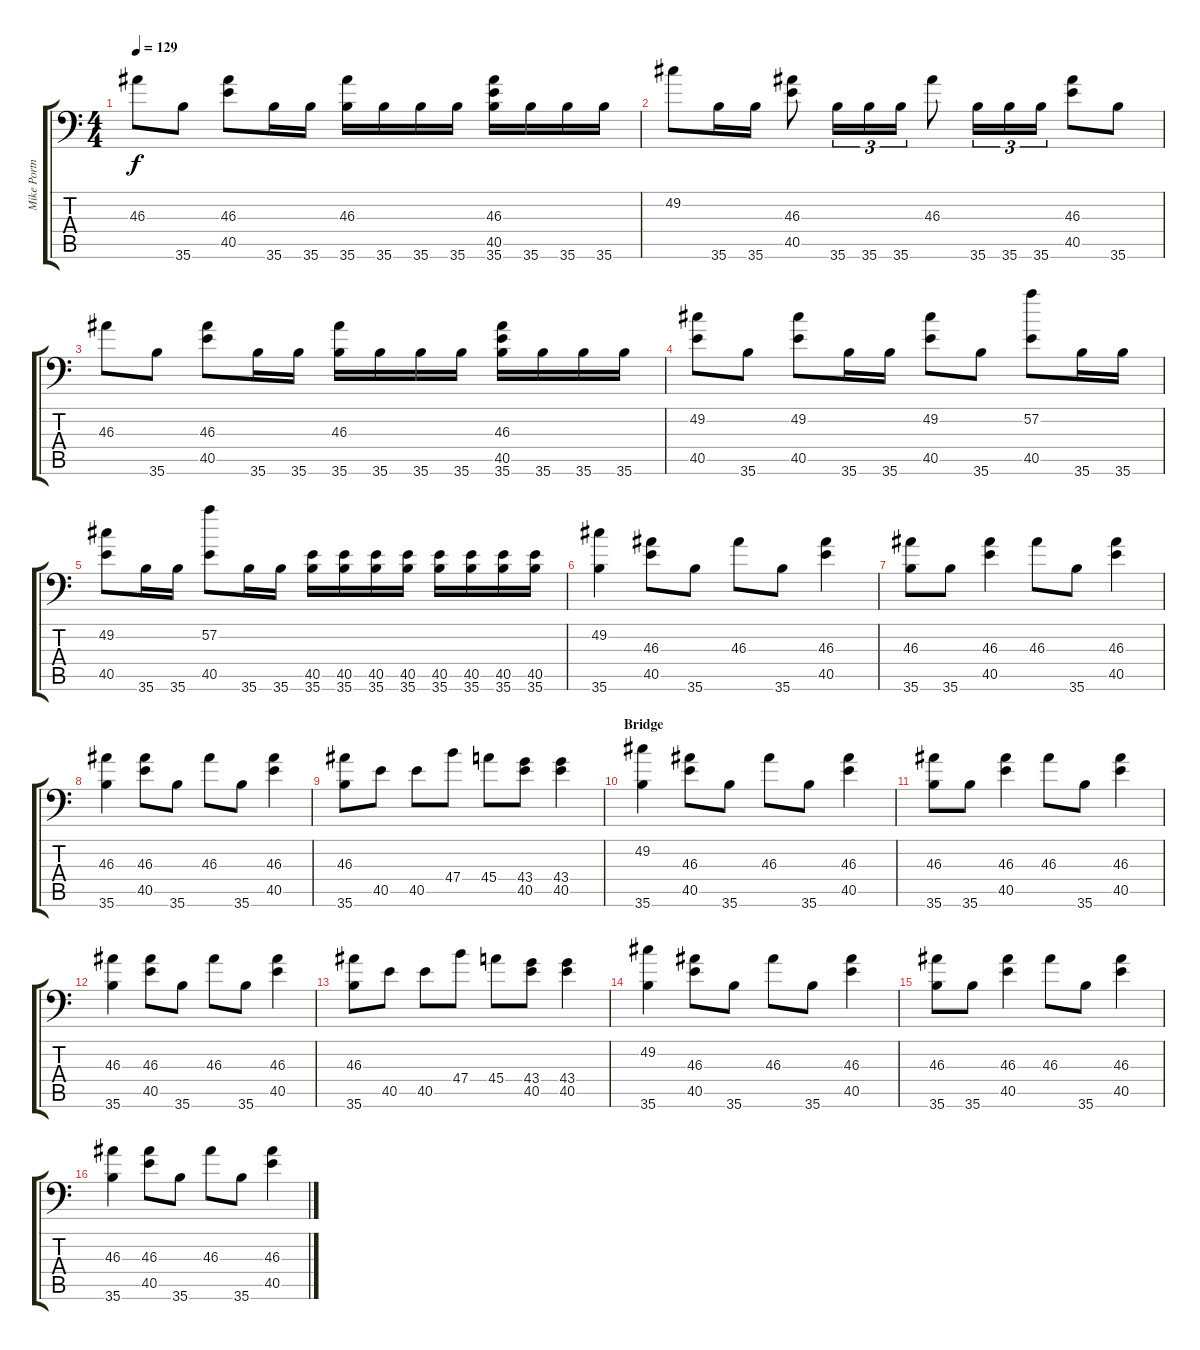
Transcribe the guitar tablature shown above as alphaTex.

\track ("Mike Portnoy (Drums)" "Mike Portn") {instrument acousticgrandpiano}
\staff {score tabs}
\tuning (C-1 C-1 C-1 C-1 C-1 C-1) {hide}
\ts (4 4)
\tempo 129
\clef f4
\ks c
46.3.8{dy f} 35.6.8 (46.3 40.5).8 35.6.16 35.6.16 (46.3 35.6).16 35.6.16 35.6.16 35.6.16 (46.3 40.5 35.6).16 35.6.16 35.6.16 35.6.16 |
49.2.8 35.6.16 35.6.16 (46.3 40.5).8 35.6.16{tu (3 2)} 35.6.16{tu (3 2)} 35.6.16{tu (3 2)} 46.3.8 35.6.16{tu (3 2)} 35.6.16{tu (3 2)} 35.6.16{tu (3 2)} (46.3 40.5).8 35.6.8 |
46.3.8 35.6.8 (46.3 40.5).8 35.6.16 35.6.16 (46.3 35.6).16 35.6.16 35.6.16 35.6.16 (46.3 40.5 35.6).16 35.6.16 35.6.16 35.6.16 |
(49.2 40.5).8 35.6.8 (49.2 40.5).8 35.6.16 35.6.16 (49.2 40.5).8 35.6.8 (57.2 40.5).8 35.6.16 35.6.16 |
(49.2 40.5).8 35.6.16 35.6.16 (57.2 40.5).8 35.6.16 35.6.16 (40.5 35.6).16 (40.5 35.6).16 (40.5 35.6).16 (40.5 35.6).16 (40.5 35.6).16 (40.5 35.6).16 (40.5 35.6).16 (40.5 35.6).16 |
(49.2 35.6).4 (46.3 40.5).8 35.6.8 46.3.8 35.6.8 (46.3 40.5).4 |
(46.3 35.6).8 35.6.8 (46.3 40.5).4 46.3.8 35.6.8 (46.3 40.5).4 |
(46.3 35.6).4 (46.3 40.5).8 35.6.8 46.3.8 35.6.8 (46.3 40.5).4 |
(46.3 35.6).8 40.5.8 40.5.8 47.4.8 45.4.8 (43.4 40.5).8 (43.4 40.5).4 |
\section ("" "Bridge")
(49.2 35.6).4 (46.3 40.5).8 35.6.8 46.3.8 35.6.8 (46.3 40.5).4 |
(46.3 35.6).8 35.6.8 (46.3 40.5).4 46.3.8 35.6.8 (46.3 40.5).4 |
(46.3 35.6).4 (46.3 40.5).8 35.6.8 46.3.8 35.6.8 (46.3 40.5).4 |
(46.3 35.6).8 40.5.8 40.5.8 47.4.8 45.4.8 (43.4 40.5).8 (43.4 40.5).4 |
(49.2 35.6).4 (46.3 40.5).8 35.6.8 46.3.8 35.6.8 (46.3 40.5).4 |
(46.3 35.6).8 35.6.8 (46.3 40.5).4 46.3.8 35.6.8 (46.3 40.5).4 |
(46.3 35.6).4 (46.3 40.5).8 35.6.8 46.3.8 35.6.8 (46.3 40.5).4
